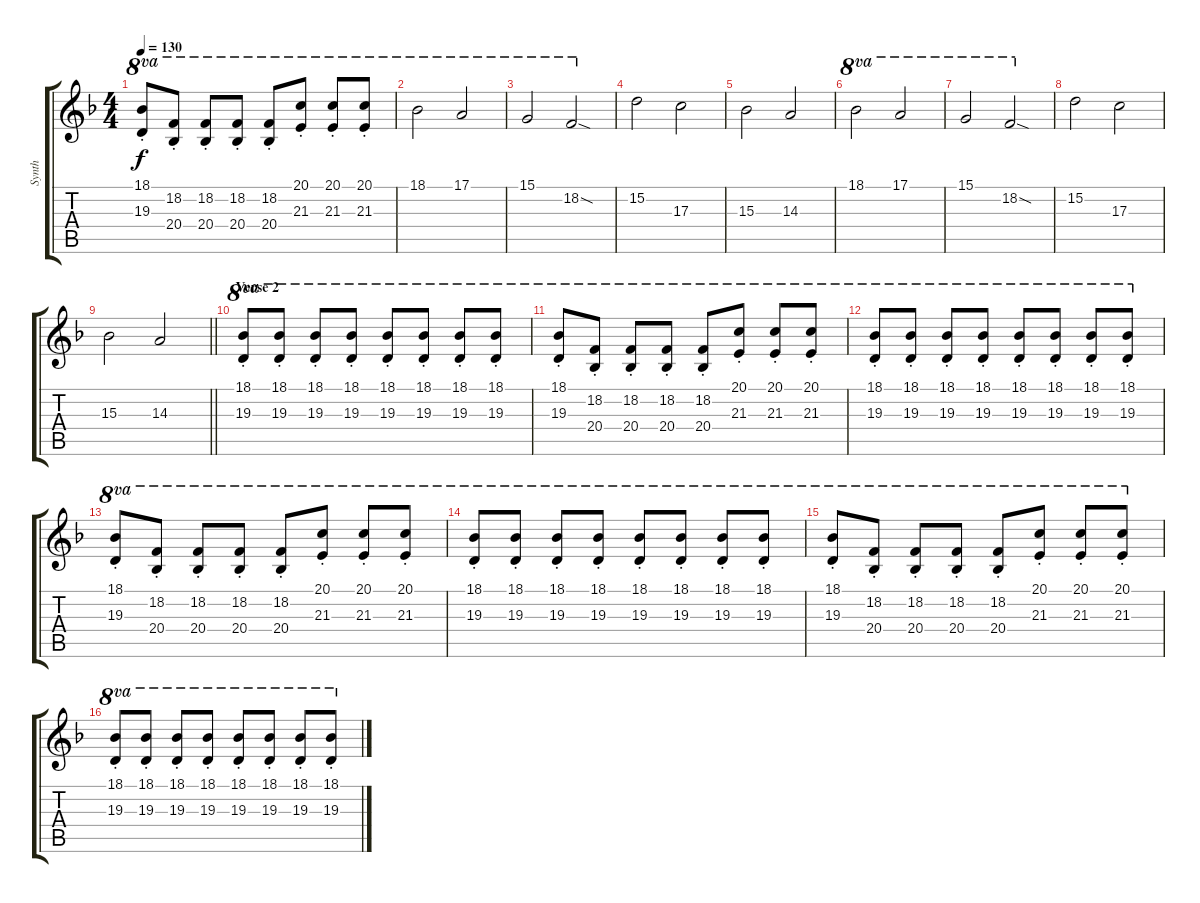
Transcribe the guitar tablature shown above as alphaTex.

\track ("Synth" "Synth") {instrument synthstrings1}
\staff {score tabs}
\tuning (E4 B3 G3 D3 A2 E2) {hide}
\ts (4 4)
\tempo 130
\clef g2
\ks f
(18.1{st} 19.3{st}).8{ot 8va dy f} (18.2{st} 20.4{st}).8{ot 8va} (18.2{st} 20.4{st}).8{ot 8va} (18.2{st} 20.4{st}).8{ot 8va} (18.2{st} 20.4{st}).8{ot 8va} (20.1{st} 21.3{st}).8{ot 8va} (20.1{st} 21.3{st}).8{ot 8va} (20.1{st} 21.3{st}).8{ot 8va} |
18.1.2{ot 8va} 17.1.2{ot 8va} |
15.1.2{ot 8va} 18.2{sod}.2{ot 8va} |
15.2.2 17.3.2 |
15.3.2 14.3.2 |
18.1.2{ot 8va} 17.1.2{ot 8va} |
15.1.2{ot 8va} 18.2{sod}.2{ot 8va} |
15.2.2 17.3.2 |
\barLineRight lightlight
15.3.2 14.3.2 |
\section ("" "Verse 2")
(18.1{st} 19.3{st}).8{ot 8va} (18.1{st} 19.3{st}).8{ot 8va} (18.1{st} 19.3{st}).8{ot 8va} (18.1{st} 19.3{st}).8{ot 8va} (18.1{st} 19.3{st}).8{ot 8va} (18.1{st} 19.3{st}).8{ot 8va} (18.1{st} 19.3{st}).8{ot 8va} (18.1{st} 19.3{st}).8{ot 8va} |
(18.1{st} 19.3{st}).8{ot 8va} (18.2{st} 20.4{st}).8{ot 8va} (18.2{st} 20.4{st}).8{ot 8va} (18.2{st} 20.4{st}).8{ot 8va} (18.2{st} 20.4{st}).8{ot 8va} (20.1{st} 21.3{st}).8{ot 8va} (20.1{st} 21.3{st}).8{ot 8va} (20.1{st} 21.3{st}).8{ot 8va} |
(18.1{st} 19.3{st}).8{ot 8va} (18.1{st} 19.3{st}).8{ot 8va} (18.1{st} 19.3{st}).8{ot 8va} (18.1{st} 19.3{st}).8{ot 8va} (18.1{st} 19.3{st}).8{ot 8va} (18.1{st} 19.3{st}).8{ot 8va} (18.1{st} 19.3{st}).8{ot 8va} (18.1{st} 19.3{st}).8{ot 8va} |
(18.1{st} 19.3{st}).8{ot 8va} (18.2{st} 20.4{st}).8{ot 8va} (18.2{st} 20.4{st}).8{ot 8va} (18.2{st} 20.4{st}).8{ot 8va} (18.2{st} 20.4{st}).8{ot 8va} (20.1{st} 21.3{st}).8{ot 8va} (20.1{st} 21.3{st}).8{ot 8va} (20.1{st} 21.3{st}).8{ot 8va} |
(18.1{st} 19.3{st}).8{ot 8va} (18.1{st} 19.3{st}).8{ot 8va} (18.1{st} 19.3{st}).8{ot 8va} (18.1{st} 19.3{st}).8{ot 8va} (18.1{st} 19.3{st}).8{ot 8va} (18.1{st} 19.3{st}).8{ot 8va} (18.1{st} 19.3{st}).8{ot 8va} (18.1{st} 19.3{st}).8{ot 8va} |
(18.1{st} 19.3{st}).8{ot 8va} (18.2{st} 20.4{st}).8{ot 8va} (18.2{st} 20.4{st}).8{ot 8va} (18.2{st} 20.4{st}).8{ot 8va} (18.2{st} 20.4{st}).8{ot 8va} (20.1{st} 21.3{st}).8{ot 8va} (20.1{st} 21.3{st}).8{ot 8va} (20.1{st} 21.3{st}).8{ot 8va} |
(18.1{st} 19.3{st}).8{ot 8va} (18.1{st} 19.3{st}).8{ot 8va} (18.1{st} 19.3{st}).8{ot 8va} (18.1{st} 19.3{st}).8{ot 8va} (18.1{st} 19.3{st}).8{ot 8va} (18.1{st} 19.3{st}).8{ot 8va} (18.1{st} 19.3{st}).8{ot 8va} (18.1{st} 19.3{st}).8{ot 8va}
